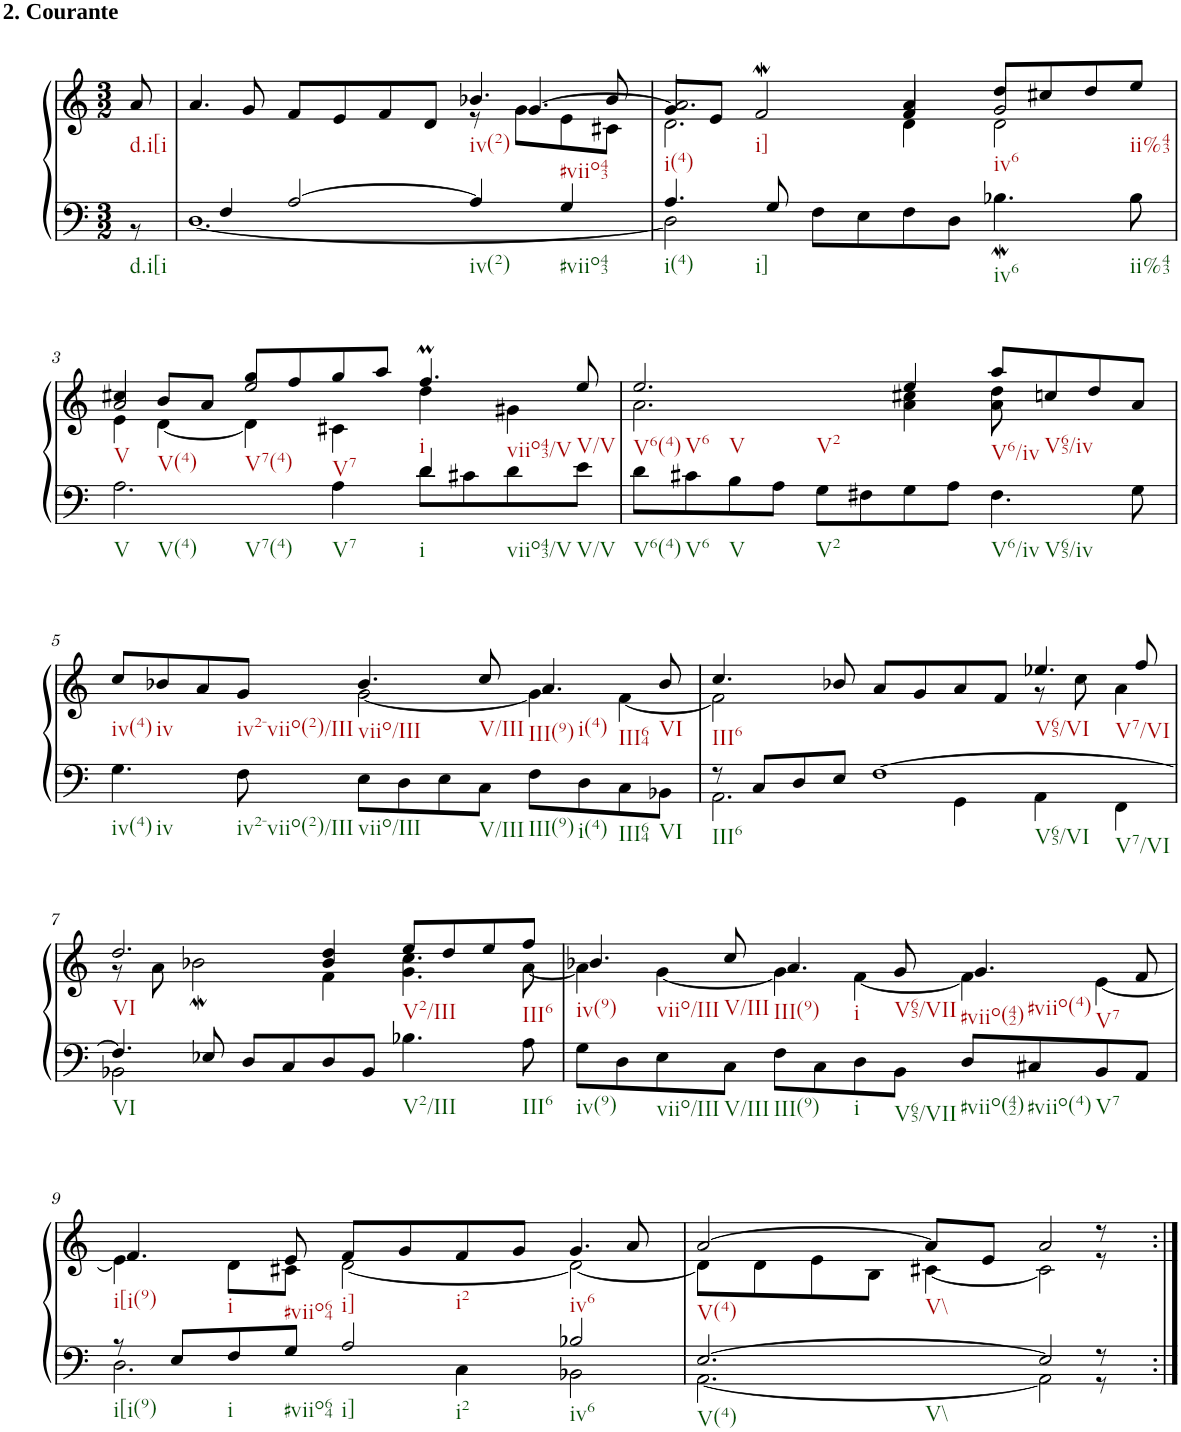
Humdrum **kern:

**kern	**kern
*part1	*part1
*staff2	*staff1
*I"Klavier linke Hand	*
*clefF4	*clefG2
*k[]	*k[]
*M3/2	*M3/2
=	=
*^	*
!	!	!LO:TX:a:B:t=2. Courante
8ryy	8r	8a/
=1	=1	=1
*	*	*^
*	*	*	*^
4ryy	[1.D	4.a/	1ryy	8ryy
*	*	*	*v	*v
4F/	.	.	.
.	.	8g/	.
[2A/	.	8f/L	.
.	.	8e/	.
.	.	8f/	.
.	.	8d/J	.
4A/]	.	4.b-X/	8r
*	*	*	*^
.	.	.	8g\L	[4.g/
4G/	.	.	8e\	.
.	.	8b-/	8c#X\J	.
=2	=2	=2	=2	=2
4.A/	2D\]	2.a/	2.d\	8g/L]
.	.	.	.	8e/J
.	.	.	.	2fw/
8G/	.	.	.	.
8F\L	2ryy	.	.	.
8E\	.	.	.	.
8F\	.	4a/	4d\	4f/
8D\J	.	.	.	.
2ryy	4.B-Xw\	8dd/L	2d\	2g/
.	.	8cc#X/	.	.
.	.	8dd/	.	.
.	8B-\	8ee/J	.	.
!!LO:LB:g=z	!!	!!
=3	=3	=3	=3	=3
2ryy	2.A\	4cc#X/	4e\	2a/
.	.	8b/L	[4d\	.
.	.	8a/J	.	.
2ryy	.	8gg/L	4d\]	2ee/
.	.	8ff/	.	.
.	4A\	8gg/	4c#X\	.
.	.	8aa/J	.	.
4d/	8d\L	4.ffM/	4dd\	2ryy
.	8c#X\	.	.	.
4ryy	8d\	.	4g#X\	.
.	8e\J	8ee/	.	.
*	*	*	*v	*v
=4	=4	=4	=4
2ryy	8d\L	2.ee/	2.a\
.	8c#X\	.	.
.	8B\	.	.
.	8A\J	.	.
2ryy	8G\L	.	.
.	8F#X\	.	.
.	8G\	4ee/	4a\ 4cc#X\
.	8A\J	.	.
2ryy	4.F#\	8aa/L	8a\ 8dd\
.	.	8ccn/	4.ryy
.	.	8dd/	.
.	8G\	8a/J	.
!!LO:LB:g=z	!!
=5	=5	=5	=5
2ryy	4.G\	8cc/L	2ryy
.	.	8b-X/	.
.	.	8a/	.
.	8F\	8g/J	.
2ryy	8E\L	4.b-/	[2g\
.	8D\	.	.
.	8E\	.	.
.	8C\J	8cc/	.
2ryy	8F\L	4.a/	4g\]
.	8D\	.	.
.	8C\	.	[4f\
.	8BB-X\J	8b-/	.
=6	=6	=6	=6
8r	2.AA\	4.cc/	2f\]
8C/L	.	.	.
8D/	.	.	.
8E/J	.	8b-X/	.
[1F	.	8a/L	2ryy
.	.	8g/	.
.	4GG\	8a/	.
.	.	8f/J	.
.	4AA\	4.ee-X/	8r
.	.	.	8cc\
.	4FF\	.	4a\
.	.	8ff/	.
!!LO:LB:g=z	!!
=7	=7	=7	=7
4.F/]	2BB-X\	2.dd/	8r
.	.	.	8a\
.	.	.	2b-Xw\
8E-X/	.	.	.
8D/L	2ryy	.	.
8C/	.	.	.
8D/	.	4b-/ 4dd/	4f\
8BB-/J	.	.	.
2ryy	4.B-X\	8ee/L	4.g\ 4.cc\
.	.	8dd/	.
.	.	8ee/	.
.	8A\	8ff/J	[8a\
=8	=8	=8	=8
2ryy	8G\L	4.b-X/	4a\]
.	8D\	.	.
.	8E\	.	[4g\
.	8C\J	8cc/	.
2ryy	8F\L	4.a/	4g\]
.	8C\	.	.
.	8D\	.	[4f\
.	8BB\J	8g/	.
8D/L	2ryy	4.g/	4f\]
8C#X/	.	.	.
8BB/	.	.	[4e\
8AA/J	.	8f/	.
!!LO:LB:g=z	!!
=9	=9	=9	=9
8r	2.D\	4.f/	4e\]
8E/L	.	.	.
8F/	.	.	8d\L
8G/J	.	8e/	8c#X\J
2A/	.	8f/L	[2d\
.	.	8g/	.
.	4C\	8f/	.
.	.	8g/J	.
2B-X/	2BB-X\	4.g/	2d\_
.	.	8a/	.
=10	=10	=10	=10
[2.E/	[2.AA\	[2a/	8d\L]
.	.	.	8d\
.	.	.	8e\
.	.	.	8B\J
.	.	8a/L]	[4c#X\
.	.	8e/J	.
2E/]	2AA\]	2a/	2c#\]
8r	8r	8r	8r
*v	*v	*	*
*	*v	*v
=:|!	=:|!
*-	*-
